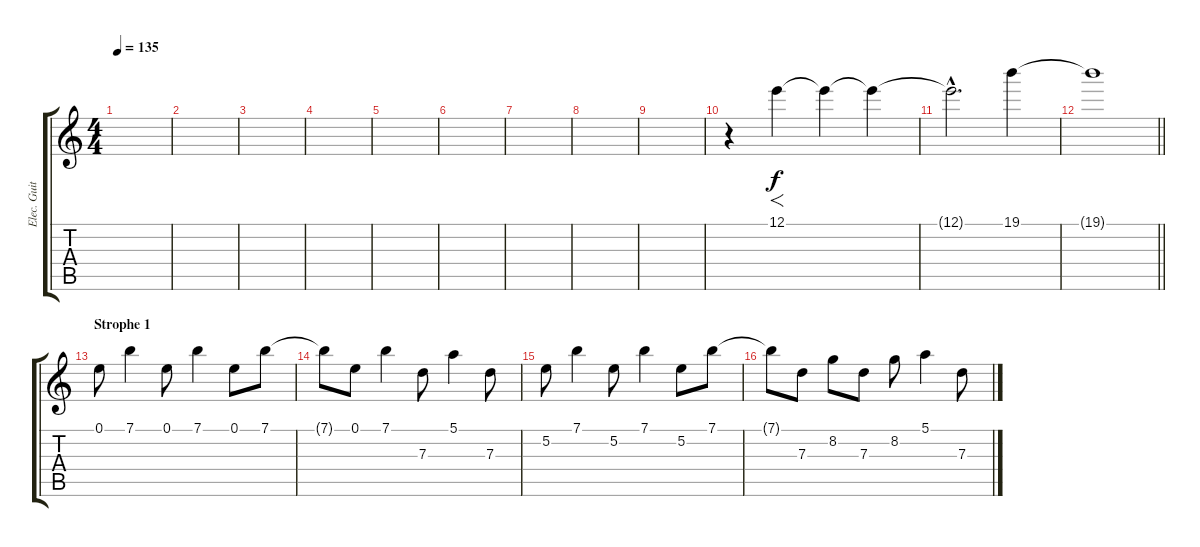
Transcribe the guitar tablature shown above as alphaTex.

\track ("Elec. Guitar Jazz" "Elec. Guit") {instrument overdrivenguitar}
\staff {score tabs}
\tuning (E4 B3 G3 D3 A2 D2) {hide}
\ts (4 4)
\tempo 135
\clef g2
\ks c
|
|
|
|
|
|
|
|
|
r.4{volume 12} 12.1.4{f} 12.1{t}.4{dy f} 12.1{t}.4 |
12.1{hac t}.2{d} 19.1.4{volume 0} |
\barLineRight lightlight
19.1{t}.1 |
\section ("" "Strophe 1")
0.1.8{volume 9} 7.1.4 0.1.8 7.1.4 0.1.8 7.1.8 |
7.1{t}.8 0.1.8 7.1.4 7.3.8 5.1.4 7.3.8 |
5.2.8 7.1.4 5.2.8 7.1.4 5.2.8 7.1.8 |
7.1{t}.8 7.3.8 8.2.8 7.3.8 8.2.8 5.1.4 7.3.8
